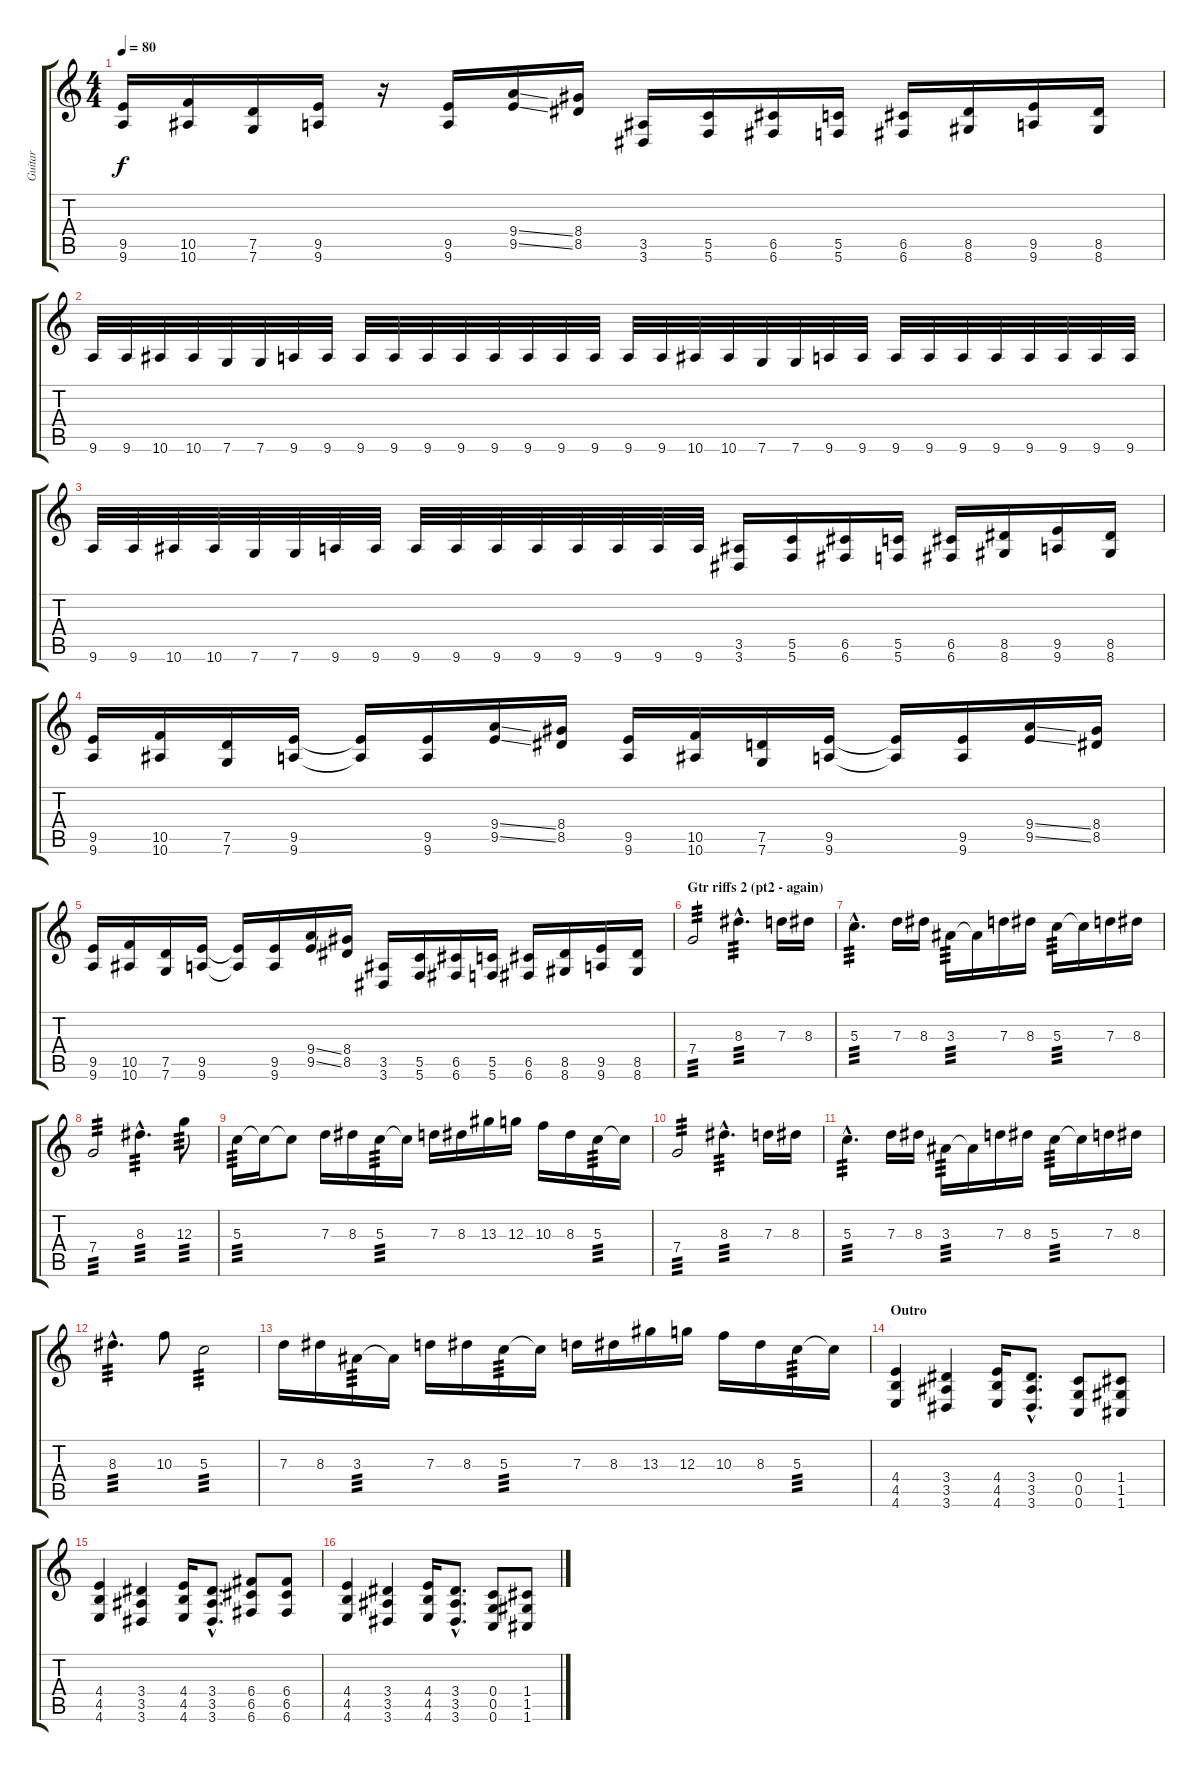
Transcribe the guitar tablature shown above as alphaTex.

\track ("Guitar" "Guitar") {instrument distortionguitar}
\staff {score tabs}
\tuning (E4 C4 G3 C3 G2 C2) {hide}
\ts (4 4)
\tempo 80
\clef g2
\ks c
(9.5 9.6).16{dy f} (10.5 10.6).16 (7.5 7.6).16 (9.5 9.6).16 r.16 (9.5 9.6).16 (9.4{ss} 9.5{ss}).16 (8.4 8.5).16 (3.5 3.6).16 (5.5 5.6).16 (6.5 6.6).16 (5.5 5.6).16 (6.5 6.6).16 (8.5 8.6).16 (9.5 9.6).16 (8.5 8.6).16 |
9.6.32 9.6.32 10.6.32 10.6.32 7.6.32 7.6.32 9.6.32 9.6.32 9.6.32 9.6.32 9.6.32 9.6.32 9.6.32 9.6.32 9.6.32 9.6.32 9.6.32 9.6.32 10.6.32 10.6.32 7.6.32 7.6.32 9.6.32 9.6.32 9.6.32 9.6.32 9.6.32 9.6.32 9.6.32 9.6.32 9.6.32 9.6.32 |
9.6.32 9.6.32 10.6.32 10.6.32 7.6.32 7.6.32 9.6.32 9.6.32 9.6.32 9.6.32 9.6.32 9.6.32 9.6.32 9.6.32 9.6.32 9.6.32 (3.5 3.6).16 (5.5 5.6).16 (6.5 6.6).16 (5.5 5.6).16 (6.5 6.6).16 (8.5 8.6).16 (9.5 9.6).16 (8.5 8.6).16 |
(9.5 9.6).16 (10.5 10.6).16 (7.5 7.6).16 (9.5 9.6).16 (9.5{t} 9.6{t}).16 (9.5 9.6).16 (9.4{ss} 9.5{ss}).16 (8.4 8.5).16 (9.5 9.6).16 (10.5 10.6).16 (7.5 7.6).16 (9.5 9.6).16 (9.5{t} 9.6{t}).16 (9.5 9.6).16 (9.4{ss} 9.5{ss}).16 (8.4 8.5).16 |
(9.5 9.6).16 (10.5 10.6).16 (7.5 7.6).16 (9.5 9.6).16 (9.5{t} 9.6{t}).16 (9.5 9.6).16 (9.4{ss} 9.5{ss}).16 (8.4 8.5).16 (3.5 3.6).16 (5.5 5.6).16 (6.5 6.6).16 (5.5 5.6).16 (6.5 6.6).16 (8.5 8.6).16 (9.5 9.6).16 (8.5 8.6).16 |
\section ("" "Gtr riffs 2 (pt2 - again)")
7.4.2{tp 3} 8.3{hac}.4{d tp 3} 7.3.16 8.3.16 |
5.3{hac}.4{d tp 3} 7.3.16 8.3.16 3.3.16{tp 3} 3.3{t}.16 7.3.16 8.3.16 5.3.16{tp 3} 5.3{t}.16 7.3.16 8.3.16 |
7.4.2{tp 3} 8.3{hac}.4{d tp 3} 12.3.8{tp 3} |
5.3.16{tp 3} 5.3{t}.16 5.3{t}.8 7.3.16 8.3.16 5.3.16{tp 3} 5.3{t}.16 7.3.16 8.3.16 13.3.16 12.3.16 10.3.16 8.3.16 5.3.16{tp 3} 5.3{t}.16 |
7.4.2{tp 3} 8.3{hac}.4{d tp 3} 7.3.16 8.3.16 |
5.3{hac}.4{d tp 3} 7.3.16 8.3.16 3.3.16{tp 3} 3.3{t}.16 7.3.16 8.3.16 5.3.16{tp 3} 5.3{t}.16 7.3.16 8.3.16 |
8.3{hac}.4{d tp 3} 10.3.8 5.3.2{tp 3} |
7.3.16 8.3.16 3.3.16{tp 3} 3.3{t}.16 7.3.16 8.3.16 5.3.16{tp 3} 5.3{t}.16 7.3.16 8.3.16 13.3.16 12.3.16 10.3.16 8.3.16 5.3.16{tp 3} 5.3{t}.16 |
\section ("" "Outro ")
(4.4 4.5 4.6).4 (3.4 3.5 3.6).4 (4.4 4.5 4.6).16 (3.4{hac} 3.5{hac} 3.6{hac}).8{d} (0.4 0.5 0.6).8 (1.4 1.5 1.6).8 |
(4.4 4.5 4.6).4 (3.4 3.5 3.6).4 (4.4 4.5 4.6).16 (3.4{hac} 3.5{hac} 3.6{hac}).8{d} (6.4 6.5 6.6).8 (6.4 6.5 6.6).8 |
(4.4 4.5 4.6).4 (3.4 3.5 3.6).4 (4.4 4.5 4.6).16 (3.4{hac} 3.5{hac} 3.6{hac}).8{d} (0.4 0.5 0.6).8 (1.4 1.5 1.6).8
